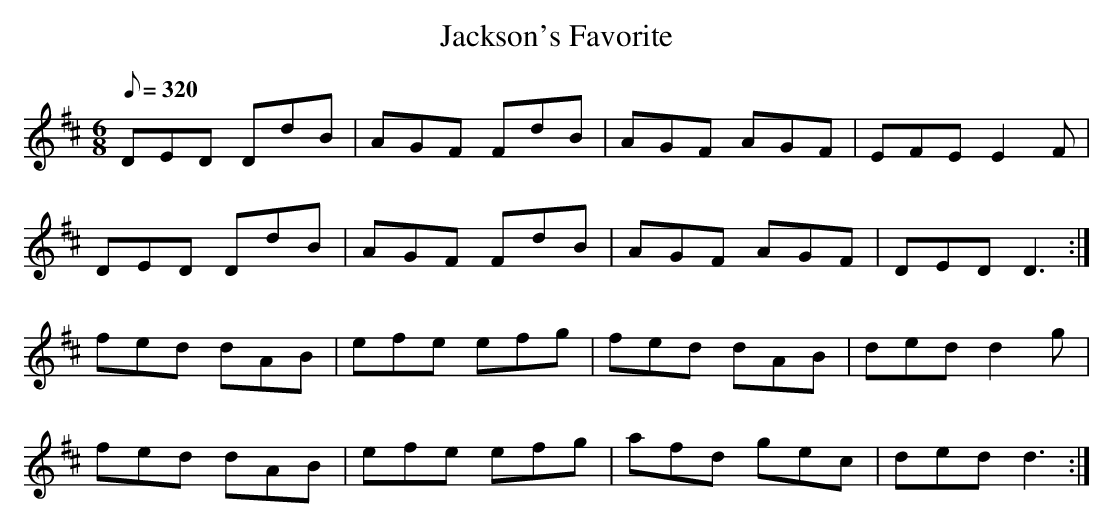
X:1
T: Jackson's Favorite
M: 6/8
L: 1/8
Q: 320
K: D
DED DdB| AGF FdB| AGF AGF| EFE E2F|
DED DdB| AGF FdB| AGF AGF| DED D3 :|
fed dAB| efe efg| fed dAB| ded d2g|
fed dAB| efe efg| afd gec| ded d3 :|
